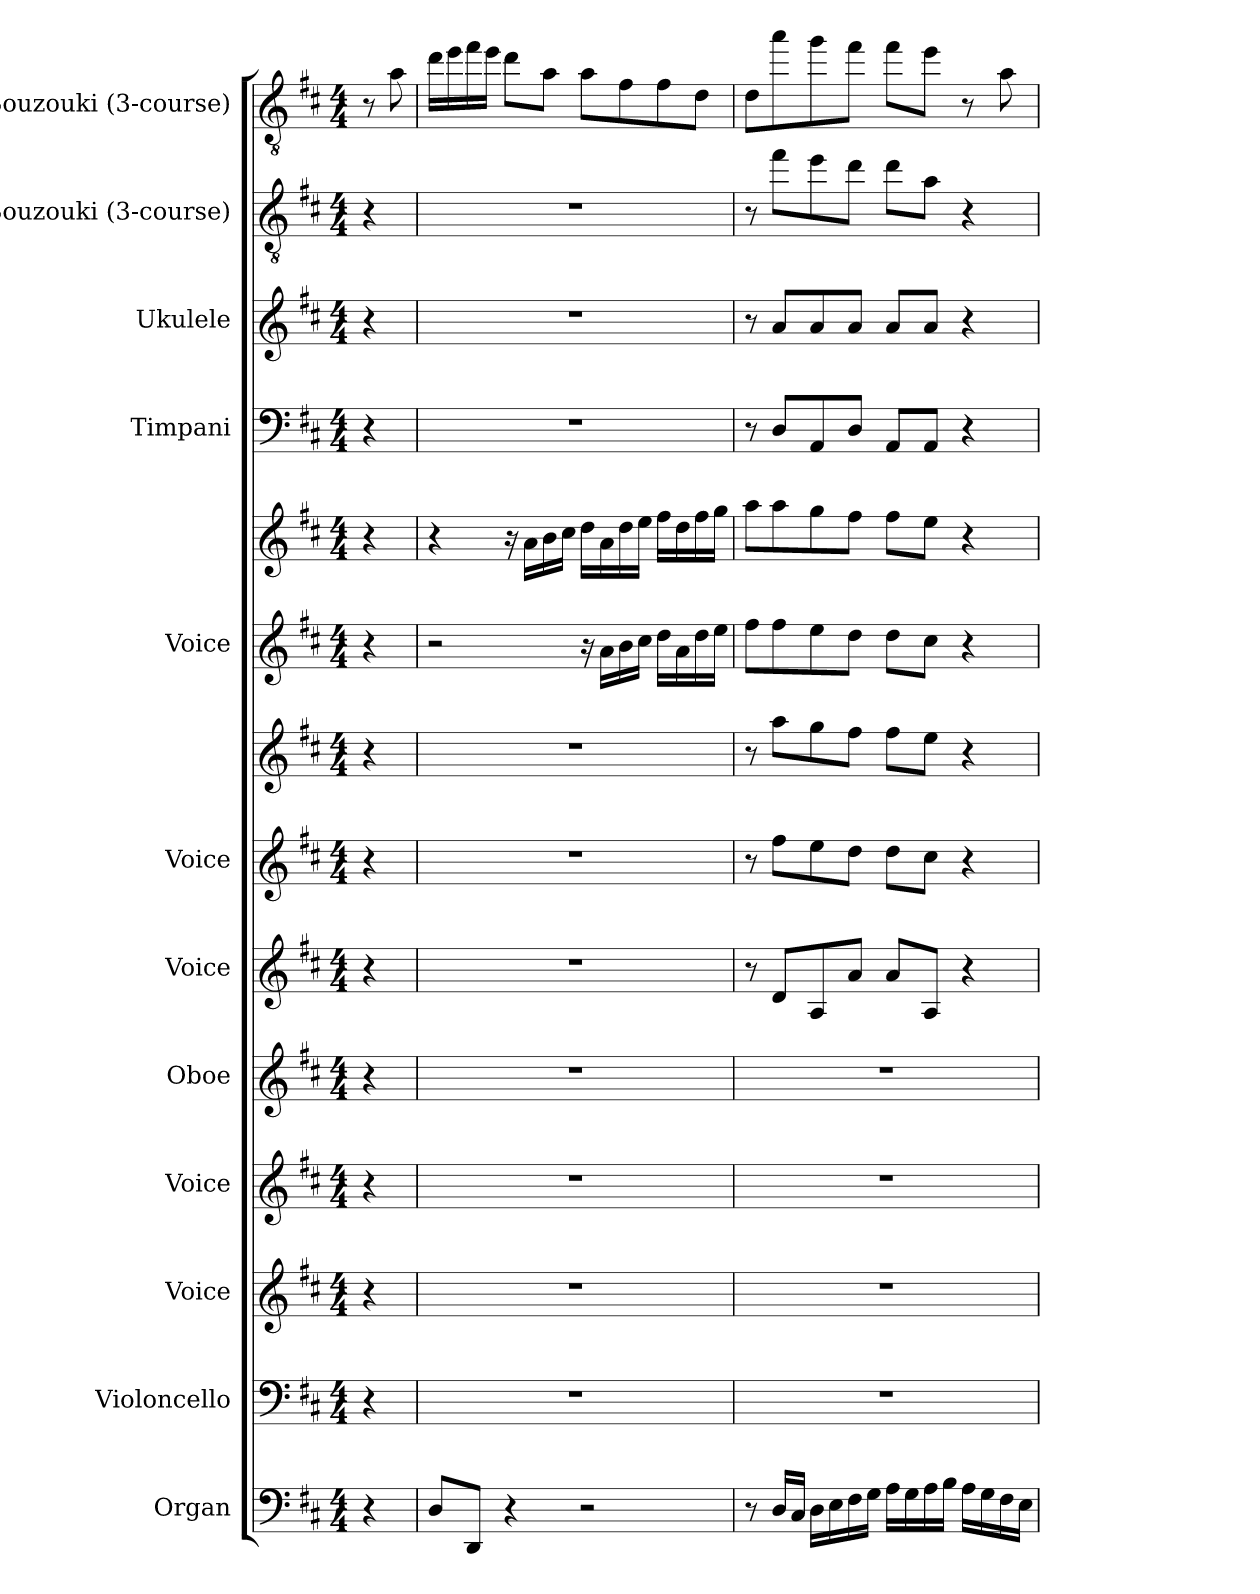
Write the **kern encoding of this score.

**kern	**kern	**kern	**kern	**kern	**kern	**kern	**kern	**kern	**kern	**kern	**kern	**kern	**kern
*part12	*part11	*part10	*part9	*part8	*part7	*part6	*part6	*part5	*part5	*part4	*part3	*part2	*part1
*staff14	*staff13	*staff12	*staff11	*staff10	*staff9	*staff8	*staff7	*staff6	*staff5	*staff4	*staff3	*staff2	*staff1
*I"Organ	*I"Violoncello	*I"Voice	*I"Voice	*I"Oboe	*I"Voice	*I"Voice	*	*I"Voice	*	*I"Timpani	*I"Ukulele	*I"Bouzouki (3-course)	*I"Bouzouki (3-course)
*I'Org.	*I'Vc.	*I'Vo.	*I'Vo.	*I'Ob.	*I'Vo.	*I'Vo.	*	*I'Vo.	*	*I'Timp.	*I'Uk.	*I'Bou.	*I'Bou.
*clefF4	*clefF4	*clefG2	*clefG2	*clefG2	*clefG2	*clefG2	*clefG2	*clefG2	*clefG2	*clefF4	*clefG2	*clefGv2	*clefGv2
*k[f#c#]	*k[f#c#]	*k[f#c#]	*k[f#c#]	*k[f#c#]	*k[f#c#]	*k[f#c#]	*k[f#c#]	*k[f#c#]	*k[f#c#]	*k[f#c#]	*k[f#c#]	*k[f#c#]	*k[f#c#]
*M4/4	*M4/4	*M4/4	*M4/4	*M4/4	*M4/4	*M4/4	*M4/4	*M4/4	*M4/4	*M4/4	*M4/4	*M4/4	*M4/4
*MM72	*MM72	*MM72	*MM72	*MM72	*MM72	*MM72	*MM72	*MM72	*MM72	*MM72	*MM72	*MM72	*MM72
=	=	=	=	=	=	=	=	=	=	=	=	=	=
4r	4r	4r	4r	4r	4r	4r	4r	4r	4r	4r	4r	4r	8r
.	.	.	.	.	.	.	.	.	.	.	.	.	8a\
=1	=1	=1	=1	=1	=1	=1	=1	=1	=1	=1	=1	=1	=1
8D/L	1r	1r	1r	1r	1r	1r	1r	2r	4r	1r	1r	1r	16dd\LL
.	.	.	.	.	.	.	.	.	.	.	.	.	16ee\
8DD/J	.	.	.	.	.	.	.	.	.	.	.	.	16ff#\
.	.	.	.	.	.	.	.	.	.	.	.	.	16ee\JJ
4r	.	.	.	.	.	.	.	.	16r	.	.	.	8dd\L
.	.	.	.	.	.	.	.	.	16a\LL	.	.	.	.
.	.	.	.	.	.	.	.	.	16b\	.	.	.	8a\J
.	.	.	.	.	.	.	.	.	16cc#\JJ	.	.	.	.
2r	.	.	.	.	.	.	.	16r	16dd\LL	.	.	.	8a\L
.	.	.	.	.	.	.	.	16a\LL	16a\	.	.	.	.
.	.	.	.	.	.	.	.	16b\	16dd\	.	.	.	8f#\
.	.	.	.	.	.	.	.	16cc#\JJ	16ee\JJ	.	.	.	.
.	.	.	.	.	.	.	.	16dd\LL	16ff#\LL	.	.	.	8f#\
.	.	.	.	.	.	.	.	16a\	16dd\	.	.	.	.
.	.	.	.	.	.	.	.	16dd\	16ff#\	.	.	.	8d\J
.	.	.	.	.	.	.	.	16ee\JJ	16gg\JJ	.	.	.	.
=2	=2	=2	=2	=2	=2	=2	=2	=2	=2	=2	=2	=2	=2
8r	1r	1r	1r	1r	8r	8r	8r	8ff#\L	8aa\L	8r	8r	8r	8d\L
16D/LL	.	.	.	.	8d/L	8ff#\L	8aa\L	8ff#\	8aa\	8D/L	8a/L	8ff#\L	8aa\
16C#/JJ	.	.	.	.	.	.	.	.	.	.	.	.	.
16D\LL	.	.	.	.	8A/	8ee\	8gg\	8ee\	8gg\	8AA/	8a/	8ee\	8gg\
16E\	.	.	.	.	.	.	.	.	.	.	.	.	.
16F#\	.	.	.	.	8a/J	8dd\J	8ff#\J	8dd\J	8ff#\J	8D/J	8a/J	8dd\J	8ff#\J
16G\JJ	.	.	.	.	.	.	.	.	.	.	.	.	.
16A\LL	.	.	.	.	8a/L	8dd\L	8ff#\L	8dd\L	8ff#\L	8AA/L	8a/L	8dd\L	8ff#\L
16G\	.	.	.	.	.	.	.	.	.	.	.	.	.
16A\	.	.	.	.	8A/J	8cc#\J	8ee\J	8cc#\J	8ee\J	8AA/J	8a/J	8a\J	8ee\J
16B\JJ	.	.	.	.	.	.	.	.	.	.	.	.	.
16A\LL	.	.	.	.	4r	4r	4r	4r	4r	4r	4r	4r	8r
16G\	.	.	.	.	.	.	.	.	.	.	.	.	.
16F#\	.	.	.	.	.	.	.	.	.	.	.	.	8a\
16E\JJ	.	.	.	.	.	.	.	.	.	.	.	.	.
=	=	=	=	=	=	=	=	=	=	=	=	=	=
*-	*-	*-	*-	*-	*-	*-	*-	*-	*-	*-	*-	*-	*-
